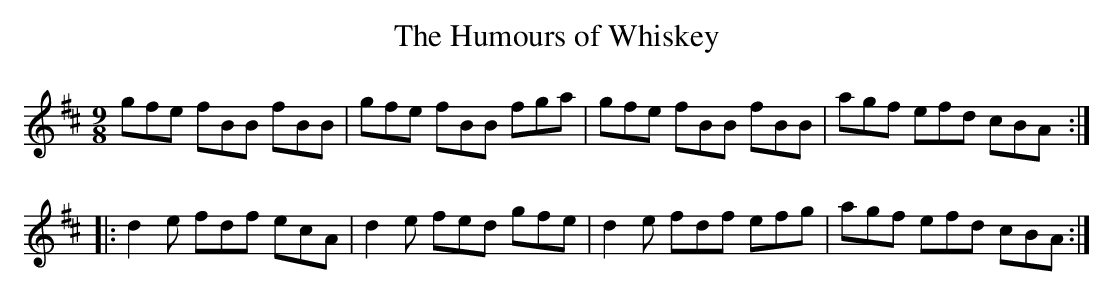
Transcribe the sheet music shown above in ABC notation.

X:1
T:Humours of Whiskey, The
M:9/8
L:1/8
K:Bm
gfe fBB fBB|gfe fBB fga|gfe fBB fBB|agf efd cBA:|
|:d2e fdf ecA|d2e fed gfe|d2e fdf efg|agf efd cBA:|
